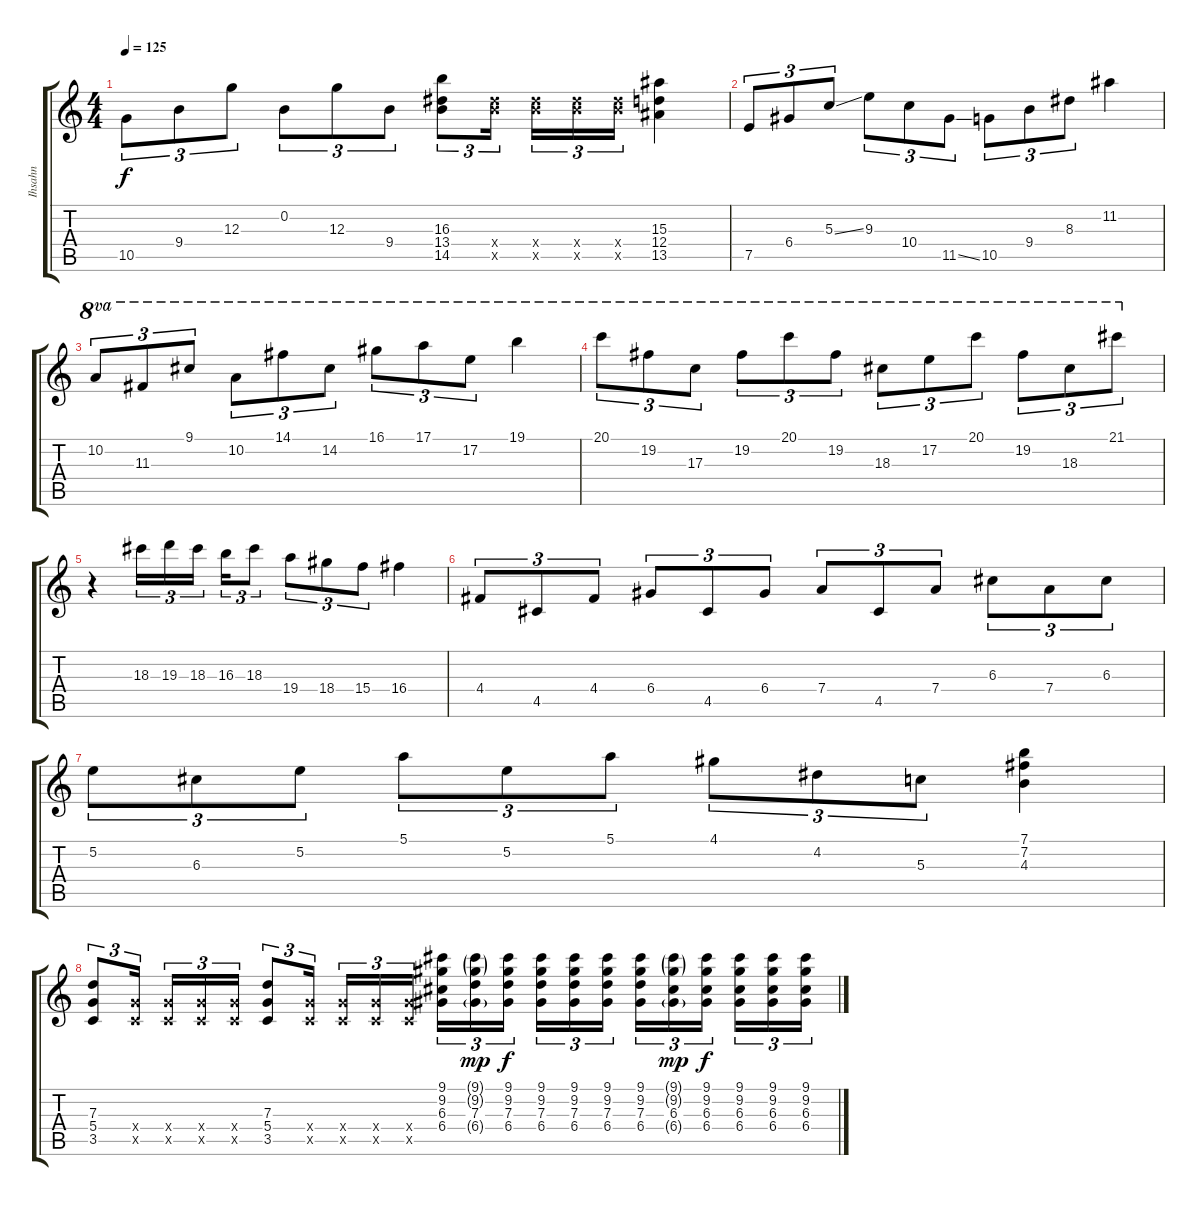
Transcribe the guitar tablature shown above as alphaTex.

\track ("Ihsahn" "Ihsahn") {instrument overdrivenguitar}
\staff {score tabs}
\tuning (E4 B3 G3 D3 A2 E2) {hide}
\ts (4 4)
\tempo 125
\clef g2
\ks c
10.5.8{tu (3 2) dy f} 9.4.8{tu (3 2)} 12.3.8{tu (3 2)} 0.2.8{tu (3 2)} 12.3.8{tu (3 2)} 9.4.8{tu (3 2)} (16.3 13.4 14.5).8{tu (3 2)} (13.4{x} 14.5{x}).16{tu (3 2)} (13.4{x} 14.5{x}).16{tu (3 2)} (13.4{x} 14.5{x}).16{tu (3 2)} (13.4{x} 14.5{x}).16{tu (3 2)} (15.3 12.4 13.5).4 |
7.5.8{tu (3 2)} 6.4.8{tu (3 2)} 5.3{ss}.8{tu (3 2)} 9.3.8{tu (3 2)} 10.4.8{tu (3 2)} 11.5{ss}.8{tu (3 2)} 10.5.8{tu (3 2)} 9.4.8{tu (3 2)} 8.3.8{tu (3 2)} 11.2.4 |
10.2.8{tu (3 2) ot 8va} 11.3.8{tu (3 2) ot 8va} 9.1.8{tu (3 2) ot 8va} 10.2.8{tu (3 2) ot 8va} 14.1.8{tu (3 2) ot 8va} 14.2.8{tu (3 2) ot 8va} 16.1.8{tu (3 2) ot 8va} 17.1.8{tu (3 2) ot 8va} 17.2.8{tu (3 2) ot 8va} 19.1.4{ot 8va} |
20.1.8{tu (3 2) ot 8va} 19.2.8{tu (3 2) ot 8va} 17.3.8{tu (3 2) ot 8va} 19.2.8{tu (3 2) ot 8va} 20.1.8{tu (3 2) ot 8va} 19.2.8{tu (3 2) ot 8va} 18.3.8{tu (3 2) ot 8va} 17.2.8{tu (3 2) ot 8va} 20.1.8{tu (3 2) ot 8va} 19.2.8{tu (3 2) ot 8va} 18.3.8{tu (3 2) ot 8va} 21.1.8{tu (3 2) ot 8va} |
r.4 18.3.16{tu (3 2)} 19.3.16{tu (3 2)} 18.3.16{tu (3 2)} 16.3.16{tu (3 2)} 18.3.8{tu (3 2)} 19.4.8{tu (3 2)} 18.4.8{tu (3 2)} 15.4.8{tu (3 2)} 16.4.4 |
4.4.8{tu (3 2)} 4.5.8{tu (3 2)} 4.4.8{tu (3 2)} 6.4.8{tu (3 2)} 4.5.8{tu (3 2)} 6.4.8{tu (3 2)} 7.4.8{tu (3 2)} 4.5.8{tu (3 2)} 7.4.8{tu (3 2)} 6.3.8{tu (3 2)} 7.4.8{tu (3 2)} 6.3.8{tu (3 2)} |
5.2.8{tu (3 2)} 6.3.8{tu (3 2)} 5.2.8{tu (3 2)} 5.1.8{tu (3 2)} 5.2.8{tu (3 2)} 5.1.8{tu (3 2)} 4.1.8{tu (3 2)} 4.2.8{tu (3 2)} 5.3.8{tu (3 2)} (7.1 7.2 4.3).4 |
(7.3 5.4 3.5).8{tu (3 2)} (5.4{x} 3.5{x}).16{tu (3 2)} (5.4{x} 3.5{x}).16{tu (3 2)} (5.4{x} 3.5{x}).16{tu (3 2)} (5.4{x} 3.5{x}).16{tu (3 2)} (7.3 5.4 3.5).8{tu (3 2)} (5.4{x} 3.5{x}).16{tu (3 2)} (5.4{x} 3.5{x}).16{tu (3 2)} (5.4{x} 3.5{x}).16{tu (3 2)} (5.4{x} 3.5{x}).16{tu (3 2)} (9.1 9.2 6.3 6.4).16{tu (3 2)} (9.1{g} 9.2{g} 7.3 6.4{g}).16{tu (3 2) dy mp} (9.1 9.2 7.3 6.4).16{tu (3 2) dy f} (9.1 9.2 7.3 6.4).16{tu (3 2)} (9.1 9.2 7.3 6.4).16{tu (3 2)} (9.1 9.2 7.3 6.4).16{tu (3 2)} (9.1 9.2 7.3 6.4).16{tu (3 2)} (9.1{g} 9.2{g} 6.3 6.4{g}).16{tu (3 2) dy mp} (9.1 9.2 6.3 6.4).16{tu (3 2) dy f} (9.1 9.2 6.3 6.4).16{tu (3 2)} (9.1 9.2 6.3 6.4).16{tu (3 2)} (9.1 9.2 6.3 6.4).16{tu (3 2)}
